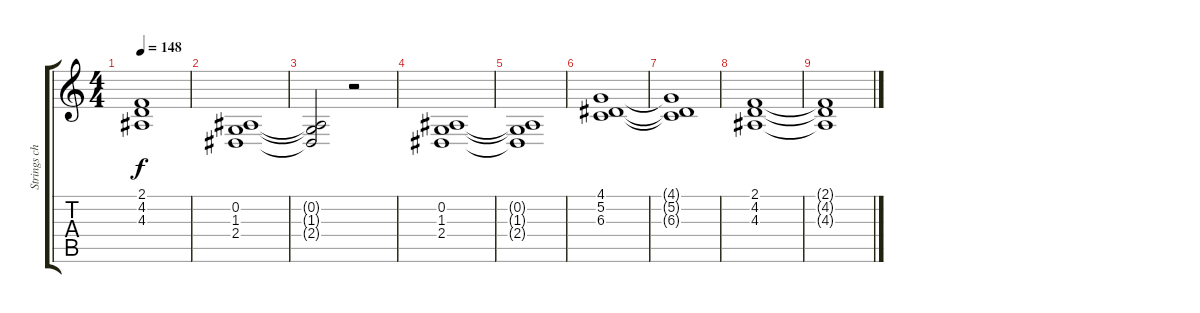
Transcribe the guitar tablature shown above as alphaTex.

\track ("Strings chords" "Strings ch") {instrument stringensemble1}
\staff {score tabs}
\tuning (Eb4 Bb3 Gb3 Db3 Ab2 Eb2) {hide}
\ts (4 4)
\tempo 148
\clef g2
\ks c
(2.1{t} 4.2{t} 4.3{t}).1{dy f} |
(0.2 1.3 2.4).1 |
(0.2{t} 1.3{t} 2.4{t}).2 r.2 |
(0.2 1.3 2.4).1 |
(0.2{t} 1.3{t} 2.4{t}).1 |
(4.1 5.2 6.3).1 |
(4.1{t} 5.2{t} 6.3{t}).1 |
(2.1 4.2 4.3).1 |
(2.1{t} 4.2{t} 4.3{t}).1
